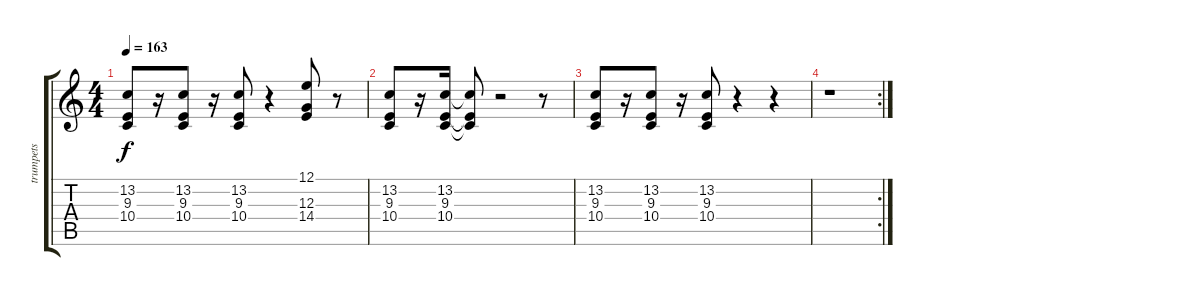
\track ("trumpets" "trumpets") {instrument trumpet}
\staff {score tabs}
\tuning (E4 B3 G3 D3 A2 E2) {hide}
\ts (4 4)
\tempo 163
\clef g2
\ks c
(13.2 9.3 10.4).8{dy f} r.16 (13.2 9.3 10.4).8 r.16 (13.2 9.3 10.4).8 r.4 (12.1 12.3 14.4).8 r.8 |
(13.2 9.3 10.4).8 r.16 (13.2 9.3 10.4).16 (13.2{t} 9.3{t} 10.4{t}).8 r.2 r.8 |
(13.2 9.3 10.4).8 r.16 (13.2 9.3 10.4).8 r.16 (13.2 9.3 10.4).8 r.4 r.4 |
\rc 2
r.1
